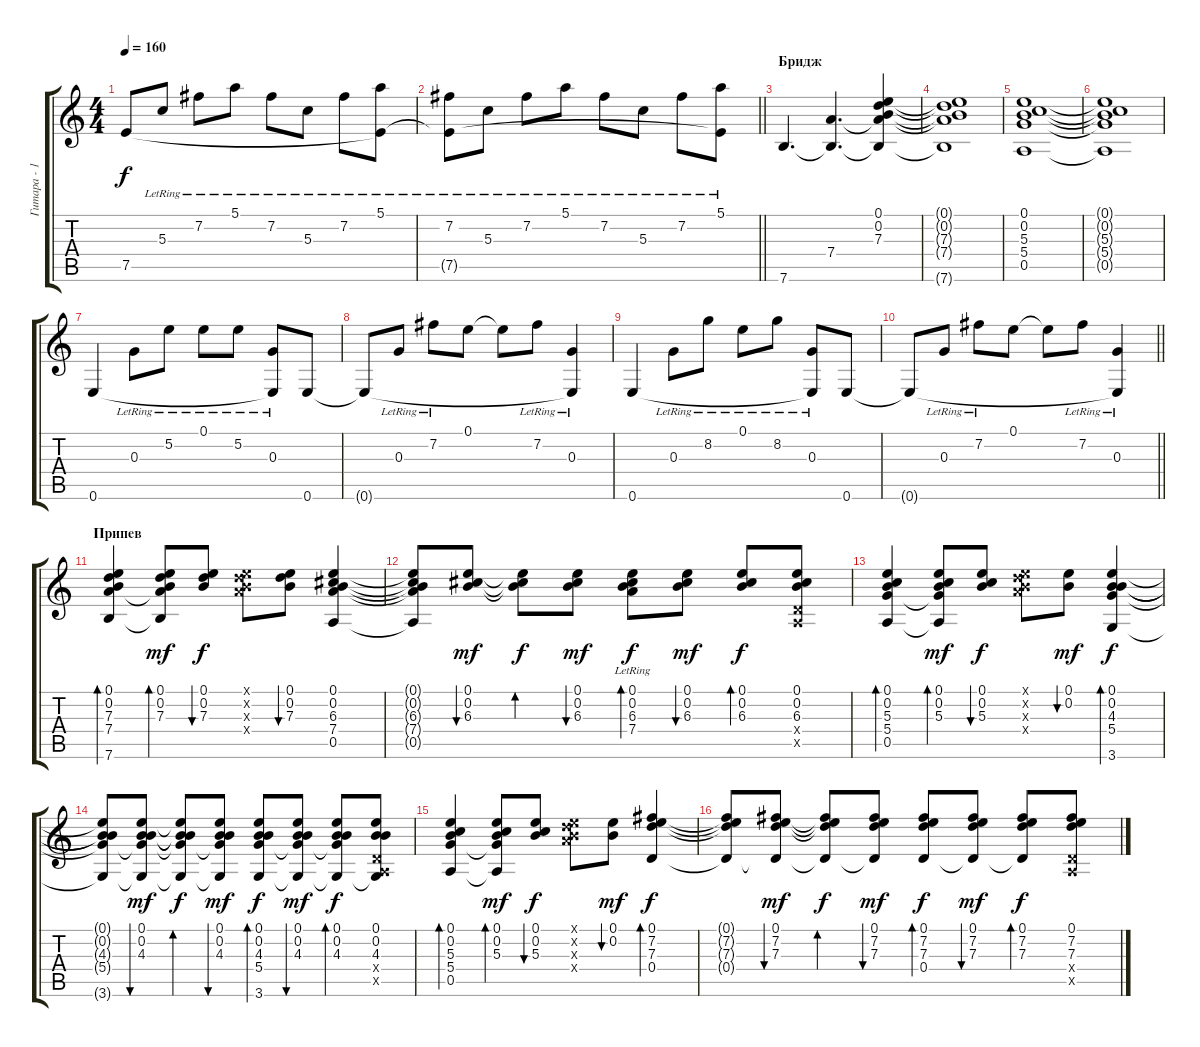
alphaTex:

\track ("Гитара - 1" "Гитара - 1") {instrument acousticguitarsteel}
\staff {score tabs}
\tuning (E4 B3 G3 D3 A2 E2) {hide}
\ts (4 4)
\tempo 160
\clef g2
\ks c
7.5.8{dy f} 5.3{lr}.8 7.2{lr}.8 5.1{lr}.8 7.2{lr}.8 5.3{lr}.8 7.2{lr}.8 (5.1{lr} 7.5{t}).8 |
\barLineRight lightlight
(7.2{lr} 7.5{t}).8 5.3{lr}.8 7.2{lr}.8 5.1{lr}.8 7.2{lr}.8 5.3{lr}.8 7.2{lr}.8 (5.1{lr} 7.5{t}).8 |
\section ("" "Бридж")
7.6.4{d} (7.4 7.6{t}).4{d} (0.1 0.2 7.3 7.4{t} 7.6{t}).4 |
(0.1{t} 0.2{t} 7.3{t} 7.4{t} 7.6{t}).1 |
(0.1 0.2 5.3 5.4 0.5).1 |
(0.1{t} 0.2{t} 5.3{t} 5.4{t} 0.5{t}).1 |
0.6.4 0.3{lr}.8 5.2{lr}.8 0.1{lr}.8 5.2{lr}.8 (0.3{lr} 0.6{t}).8 0.6.8 |
0.6{t}.8 0.3{lr}.8 7.2{lr}.8 0.1.8 0.1{t}.8 7.2{lr}.8 (0.3{lr} 0.6{t}).4 |
0.6.4 0.3{lr}.8 8.2{lr}.8 0.1{lr}.8 8.2{lr}.8 (0.3{lr} 0.6{t}).8 0.6.8 |
\barLineRight lightlight
0.6{t}.8 0.3{lr}.8 7.2{lr}.8 0.1.8 0.1{t}.8 7.2{lr}.8 (0.3{lr} 0.6{t}).4 |
\section ("" "Припев")
(0.1 0.2 7.3 7.4 7.6).4{bd 30} (0.1 0.2 7.3 7.4{t} 7.6{t}).8{bd 30 dy mf} (0.1 0.2 7.3).8{bu 30 dy f} (0.1{x} 0.2{x} 7.3{x} 7.4{x}).8 (0.1 0.2 7.3).8{bu 30} (0.1 0.2 6.3 7.4 0.5).4 |
(0.1{t} 0.2{t} 6.3{t} 7.4{t} 0.5{t}).8 (0.1 0.2 6.3).8{bu 30 dy mf} (0.1{t} 0.2{t} 6.3{t}).8{bd 30 dy f} (0.1 0.2 6.3).8{bu 30 dy mf} (0.1 0.2 6.3 7.4{lr}).8{bd 30 dy f} (0.1 0.2 6.3).8{bu 30 dy mf} (0.1 0.2 6.3).8{bd 30 dy f} (0.1 0.2 6.3 0.4{x} 0.5{x}).8 |
(0.1 0.2 5.3 5.4 0.5).4{bd 30} (0.1 0.2 5.3 5.4{t} 0.5{t}).8{bd 30 dy mf} (0.1 0.2 5.3).8{bu 30 dy f} (0.1{x} 0.2{x} 7.3{x} 7.4{x}).8 (0.1 0.2).8{bu 30 dy mf} (0.1 0.2 4.3 5.4 3.6).4{bd 30 dy f} |
(0.1{t} 0.2{t} 4.3{t} 5.4{t} 3.6{t}).8 (0.1 0.2 4.3 5.4{t} 3.6{t}).8{bu 30 dy mf} (0.1{t} 0.2{t} 4.3{t} 5.4{t} 3.6{t}).8{bd 30 dy f} (0.1 0.2 4.3 5.4{t} 3.6{t}).8{bu 30 dy mf} (0.1 0.2 4.3 5.4 3.6).8{bd 30 dy f} (0.1 0.2 4.3 5.4{t} 3.6{t}).8{bu 30 dy mf} (0.1 0.2 4.3 5.4{t} 3.6{t}).8{bd 30 dy f} (0.1 0.2 4.3 0.4{x} 0.5{x} 3.6{t}).8 |
(0.1 0.2 5.3 5.4 0.5).4{bd 30} (0.1 0.2 5.3 5.4{t} 0.5{t}).8{bd 30 dy mf} (0.1 0.2 5.3).8{bu 30 dy f} (0.1{x} 0.2{x} 7.3{x} 7.4{x}).8 (0.1 0.2).8{bu 30 dy mf} (0.1 7.2 7.3 0.4).4{bd 30 dy f} |
(0.1{t} 7.2{t} 7.3{t} 0.4{t}).8 (0.1 7.2 7.3 0.4{t}).8{bu 30 dy mf} (0.1{t} 7.2{t} 7.3{t} 0.4{t}).8{bd 30 dy f} (0.1 7.2 7.3 0.4{t}).8{bu 30 dy mf} (0.1 7.2 7.3 0.4).8{bd 30 dy f} (0.1 7.2 7.3 0.4{t}).8{bu 30 dy mf} (0.1 7.2 7.3 0.4{t}).8{bd 30 dy f} (0.1 7.2 7.3 0.4{x} 0.5{x}).8
